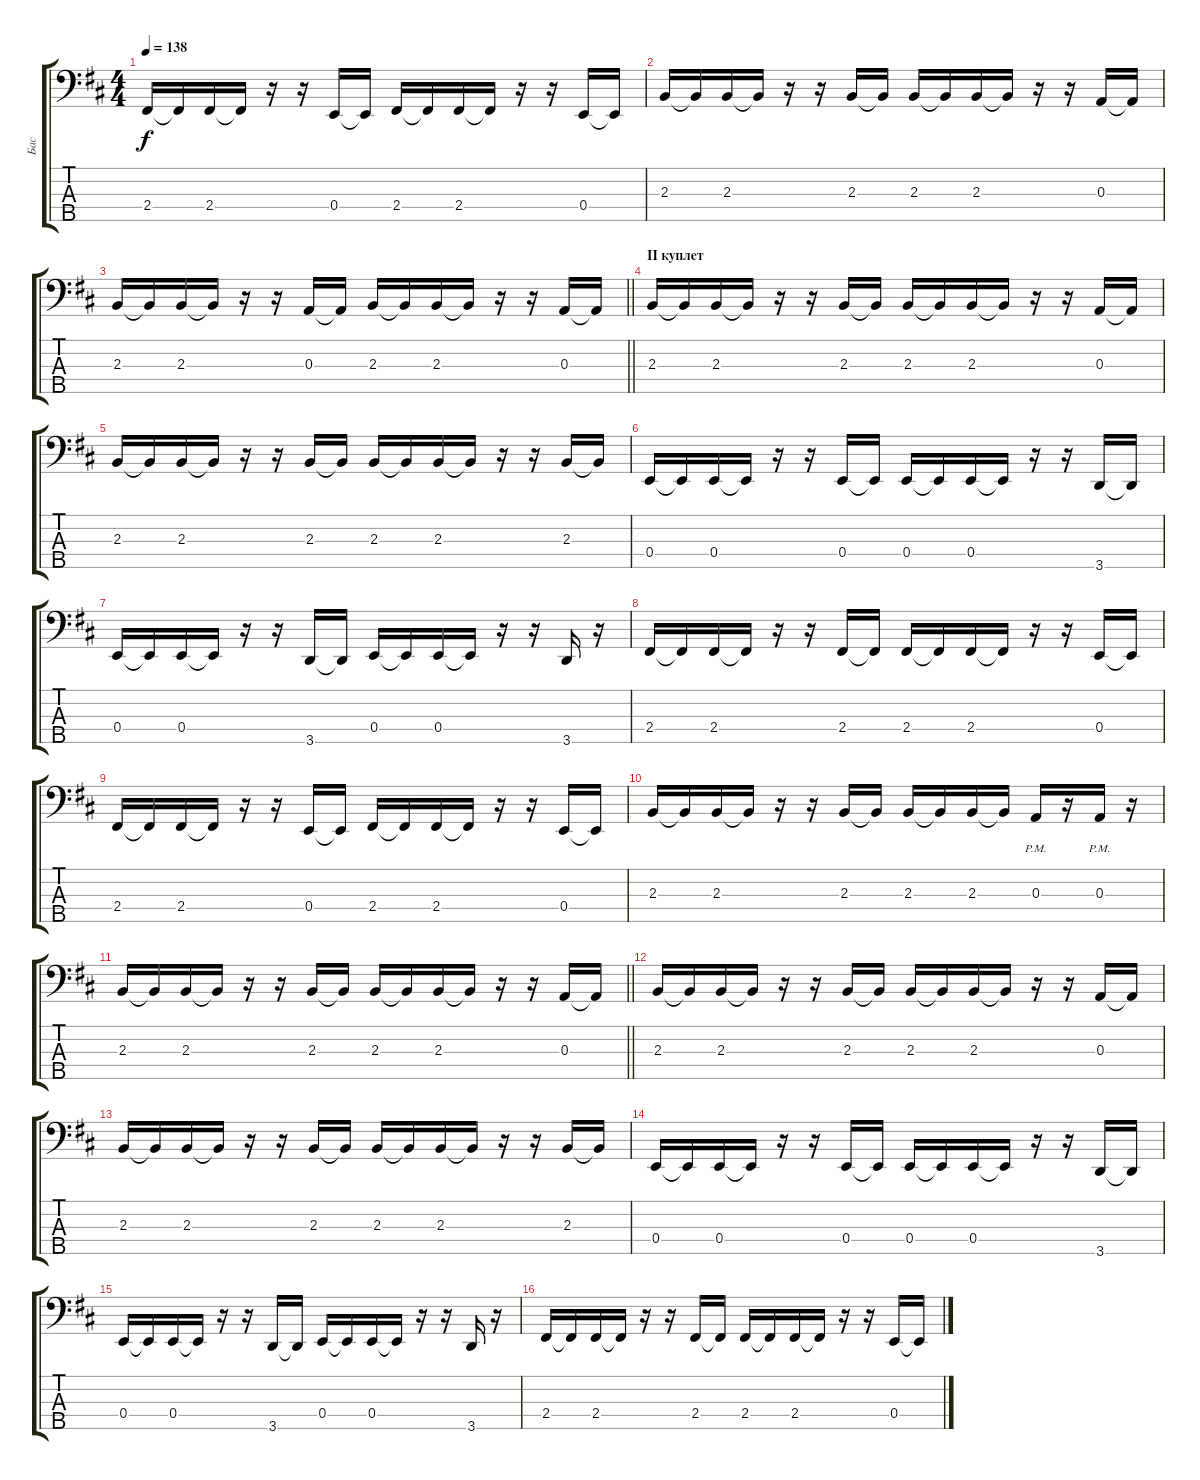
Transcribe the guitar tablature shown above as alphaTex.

\track ("Бас" "Бас") {instrument electricbassfinger}
\staff {score tabs}
\tuning (G2 D2 A1 E1 B0) {hide}
\ts (4 4)
\tempo 138
\clef f4
\ks bminor
2.4.16{dy f} 2.4{t}.16 2.4.16 2.4{t}.16 r.16 r.16 0.4.16 0.4{t}.16 2.4.16 2.4{t}.16 2.4.16 2.4{t}.16 r.16 r.16 0.4.16 0.4{t}.16 |
2.3.16 2.3{t}.16 2.3.16 2.3{t}.16 r.16 r.16 2.3.16 2.3{t}.16 2.3.16 2.3{t}.16 2.3.16 2.3{t}.16 r.16 r.16 0.3.16 0.3{t}.16 |
\barLineRight lightlight
2.3.16 2.3{t}.16 2.3.16 2.3{t}.16 r.16 r.16 0.3.16 0.3{t}.16 2.3.16 2.3{t}.16 2.3.16 2.3{t}.16 r.16 r.16 0.3.16 0.3{t}.16 |
\section ("" "II куплет")
2.3.16 2.3{t}.16 2.3.16 2.3{t}.16 r.16 r.16 2.3.16 2.3{t}.16 2.3.16 2.3{t}.16 2.3.16 2.3{t}.16 r.16 r.16 0.3.16 0.3{t}.16 |
2.3.16 2.3{t}.16 2.3.16 2.3{t}.16 r.16 r.16 2.3.16 2.3{t}.16 2.3.16 2.3{t}.16 2.3.16 2.3{t}.16 r.16 r.16 2.3.16 2.3{t}.16 |
0.4.16 0.4{t}.16 0.4.16 0.4{t}.16 r.16 r.16 0.4.16 0.4{t}.16 0.4.16 0.4{t}.16 0.4.16 0.4{t}.16 r.16 r.16 3.5.16 3.5{t}.16 |
0.4.16 0.4{t}.16 0.4.16 0.4{t}.16 r.16 r.16 3.5.16 3.5{t}.16 0.4.16 0.4{t}.16 0.4.16 0.4{t}.16 r.16 r.16 3.5.16 r.16 |
2.4.16 2.4{t}.16 2.4.16 2.4{t}.16 r.16 r.16 2.4.16 2.4{t}.16 2.4.16 2.4{t}.16 2.4.16 2.4{t}.16 r.16 r.16 0.4.16 0.4{t}.16 |
2.4.16 2.4{t}.16 2.4.16 2.4{t}.16 r.16 r.16 0.4.16 0.4{t}.16 2.4.16 2.4{t}.16 2.4.16 2.4{t}.16 r.16 r.16 0.4.16 0.4{t}.16 |
2.3.16 2.3{t}.16 2.3.16 2.3{t}.16 r.16 r.16 2.3.16 2.3{t}.16 2.3.16 2.3{t}.16 2.3.16 2.3{t}.16 0.3{pm}.16 r.16 0.3{pm}.16 r.16 |
\barLineRight lightlight
2.3.16 2.3{t}.16 2.3.16 2.3{t}.16 r.16 r.16 2.3.16 2.3{t}.16 2.3.16 2.3{t}.16 2.3.16 2.3{t}.16 r.16 r.16 0.3.16 0.3{t}.16 |
2.3.16 2.3{t}.16 2.3.16 2.3{t}.16 r.16 r.16 2.3.16 2.3{t}.16 2.3.16 2.3{t}.16 2.3.16 2.3{t}.16 r.16 r.16 0.3.16 0.3{t}.16 |
2.3.16 2.3{t}.16 2.3.16 2.3{t}.16 r.16 r.16 2.3.16 2.3{t}.16 2.3.16 2.3{t}.16 2.3.16 2.3{t}.16 r.16 r.16 2.3.16 2.3{t}.16 |
0.4.16 0.4{t}.16 0.4.16 0.4{t}.16 r.16 r.16 0.4.16 0.4{t}.16 0.4.16 0.4{t}.16 0.4.16 0.4{t}.16 r.16 r.16 3.5.16 3.5{t}.16 |
0.4.16 0.4{t}.16 0.4.16 0.4{t}.16 r.16 r.16 3.5.16 3.5{t}.16 0.4.16 0.4{t}.16 0.4.16 0.4{t}.16 r.16 r.16 3.5.16 r.16 |
2.4.16 2.4{t}.16 2.4.16 2.4{t}.16 r.16 r.16 2.4.16 2.4{t}.16 2.4.16 2.4{t}.16 2.4.16 2.4{t}.16 r.16 r.16 0.4.16 0.4{t}.16
